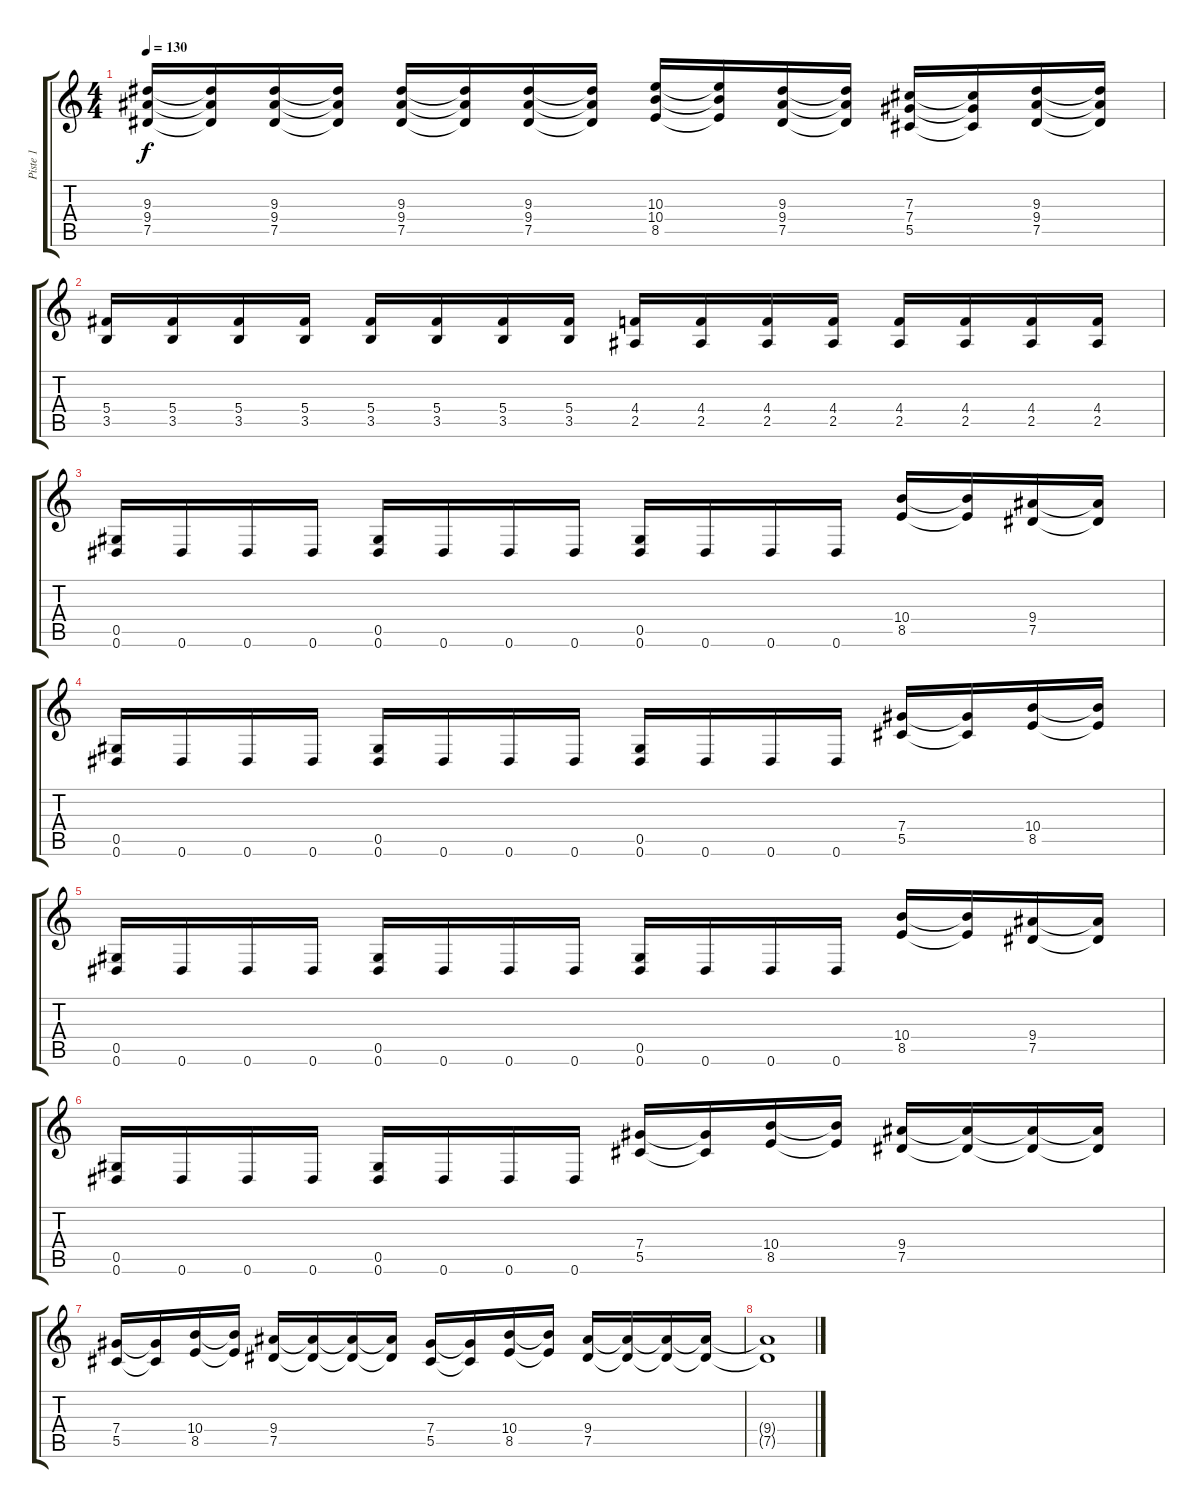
\track ("Piste 1" "Piste 1") {instrument distortionguitar}
\staff {score tabs}
\tuning (Eb4 Bb3 Gb3 Db3 Ab2 Eb2) {hide}
\ts (4 4)
\tempo 130
\clef g2
\ks c
(9.3 9.4 7.5).16{dy f} (9.3{t} 9.4{t} 7.5{t}).16 (9.3 9.4 7.5).16 (9.3{t} 9.4{t} 7.5{t}).16 (9.3 9.4 7.5).16 (9.3{t} 9.4{t} 7.5{t}).16 (9.3 9.4 7.5).16 (9.3{t} 9.4{t} 7.5{t}).16 (10.3 10.4 8.5).16 (10.3{t} 10.4{t} 8.5{t}).16 (9.3 9.4 7.5).16 (9.3{t} 9.4{t} 7.5{t}).16 (7.3 7.4 5.5).16 (7.3{t} 7.4{t} 5.5{t}).16 (9.3 9.4 7.5).16 (9.3{t} 9.4{t} 7.5{t}).16 |
(5.4 3.5).16 (5.4 3.5).16 (5.4 3.5).16 (5.4 3.5).16 (5.4 3.5).16 (5.4 3.5).16 (5.4 3.5).16 (5.4 3.5).16 (4.4 2.5).16 (4.4 2.5).16 (4.4 2.5).16 (4.4 2.5).16 (4.4 2.5).16 (4.4 2.5).16 (4.4 2.5).16 (4.4 2.5).16 |
(0.5 0.6).16 0.6.16 0.6.16 0.6.16 (0.5 0.6).16 0.6.16 0.6.16 0.6.16 (0.5 0.6).16 0.6.16 0.6.16 0.6.16 (10.4 8.5).16 (10.4{t} 8.5{t}).16 (9.4 7.5).16 (9.4{t} 7.5{t}).16 |
(0.5 0.6).16 0.6.16 0.6.16 0.6.16 (0.5 0.6).16 0.6.16 0.6.16 0.6.16 (0.5 0.6).16 0.6.16 0.6.16 0.6.16 (7.4 5.5).16 (7.4{t} 5.5{t}).16 (10.4 8.5).16 (10.4{t} 8.5{t}).16 |
(0.5 0.6).16 0.6.16 0.6.16 0.6.16 (0.5 0.6).16 0.6.16 0.6.16 0.6.16 (0.5 0.6).16 0.6.16 0.6.16 0.6.16 (10.4 8.5).16 (10.4{t} 8.5{t}).16 (9.4 7.5).16 (9.4{t} 7.5{t}).16 |
(0.5 0.6).16 0.6.16 0.6.16 0.6.16 (0.5 0.6).16 0.6.16 0.6.16 0.6.16 (7.4 5.5).16 (7.4{t} 5.5{t}).16 (10.4 8.5).16 (10.4{t} 8.5{t}).16 (9.4 7.5).16 (9.4{t} 7.5{t}).16 (9.4{t} 7.5{t}).16 (9.4{t} 7.5{t}).16 |
(7.4 5.5).16 (7.4{t} 5.5{t}).16 (10.4 8.5).16 (10.4{t} 8.5{t}).16 (9.4 7.5).16 (9.4{t} 7.5{t}).16 (9.4{t} 7.5{t}).16 (9.4{t} 7.5{t}).16 (7.4 5.5).16 (7.4{t} 5.5{t}).16 (10.4 8.5).16 (10.4{t} 8.5{t}).16 (9.4 7.5).16 (9.4{t} 7.5{t}).16 (9.4{t} 7.5{t}).16 (9.4{t} 7.5{t}).16 |
(9.4{t} 7.5{t}).1
